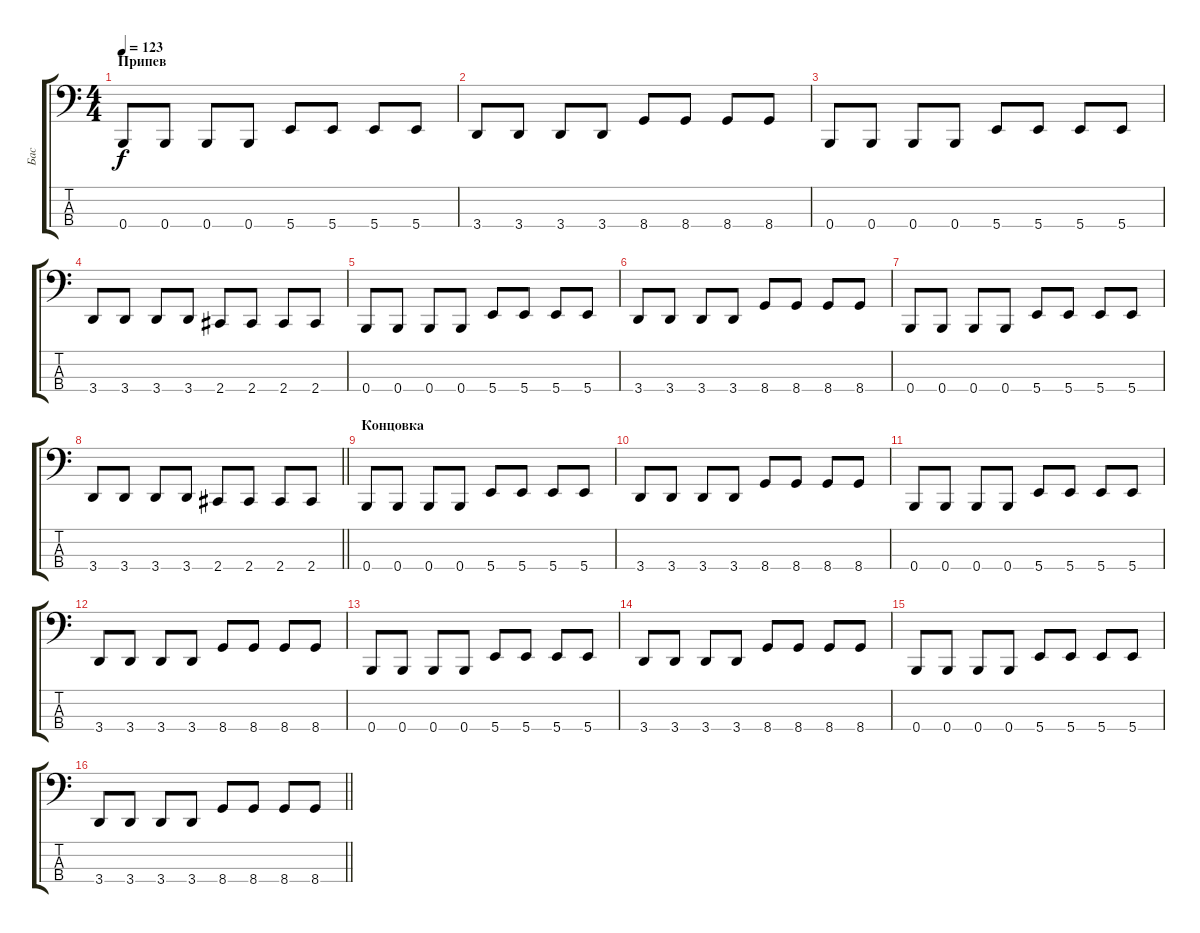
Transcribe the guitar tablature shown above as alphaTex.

\track ("Бас" "Бас") {instrument electricbassfinger}
\staff {score tabs}
\tuning (G2 B1 Eb2 B0) {hide}
\ts (4 4)
\section ("" "Припев")
\tempo 123
\clef f4
\ks c
0.4.8{dy f} 0.4.8 0.4.8 0.4.8 5.4.8 5.4.8 5.4.8 5.4.8 |
3.4.8 3.4.8 3.4.8 3.4.8 8.4.8 8.4.8 8.4.8 8.4.8 |
0.4.8 0.4.8 0.4.8 0.4.8 5.4.8 5.4.8 5.4.8 5.4.8 |
3.4.8 3.4.8 3.4.8 3.4.8 2.4.8 2.4.8 2.4.8 2.4.8 |
0.4.8 0.4.8 0.4.8 0.4.8 5.4.8 5.4.8 5.4.8 5.4.8 |
3.4.8 3.4.8 3.4.8 3.4.8 8.4.8 8.4.8 8.4.8 8.4.8 |
0.4.8 0.4.8 0.4.8 0.4.8 5.4.8 5.4.8 5.4.8 5.4.8 |
\barLineRight lightlight
3.4.8 3.4.8 3.4.8 3.4.8 2.4.8 2.4.8 2.4.8 2.4.8 |
\section ("" "Концовка")
0.4.8 0.4.8 0.4.8 0.4.8 5.4.8 5.4.8 5.4.8 5.4.8 |
3.4.8 3.4.8 3.4.8 3.4.8 8.4.8 8.4.8 8.4.8 8.4.8 |
0.4.8 0.4.8 0.4.8 0.4.8 5.4.8 5.4.8 5.4.8 5.4.8 |
3.4.8 3.4.8 3.4.8 3.4.8 8.4.8 8.4.8 8.4.8 8.4.8 |
0.4.8 0.4.8 0.4.8 0.4.8 5.4.8 5.4.8 5.4.8 5.4.8 |
3.4.8 3.4.8 3.4.8 3.4.8 8.4.8 8.4.8 8.4.8 8.4.8 |
0.4.8 0.4.8 0.4.8 0.4.8 5.4.8 5.4.8 5.4.8 5.4.8 |
\barLineRight lightlight
3.4.8 3.4.8 3.4.8 3.4.8 8.4.8 8.4.8 8.4.8 8.4.8
